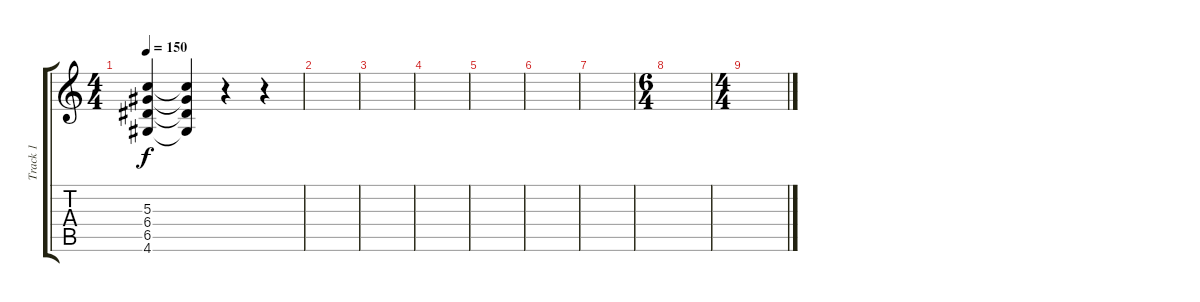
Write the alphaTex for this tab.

\track ("Track 1" "Track 1") {instrument acousticguitarsteel}
\staff {score tabs}
\tuning (E4 B3 G3 D3 A2 E2) {hide}
\ts (4 4)
\tempo 150
\clef g2
\ks c
(5.3{t} 6.4{t} 6.5{t} 4.6{t}).4{dy f} (5.3{t} 6.4{t} 6.5{t} 4.6{t}).4 r.4 r.4 |
|
|
|
|
|
|
\ts (6 4)
|
\ts (4 4)
